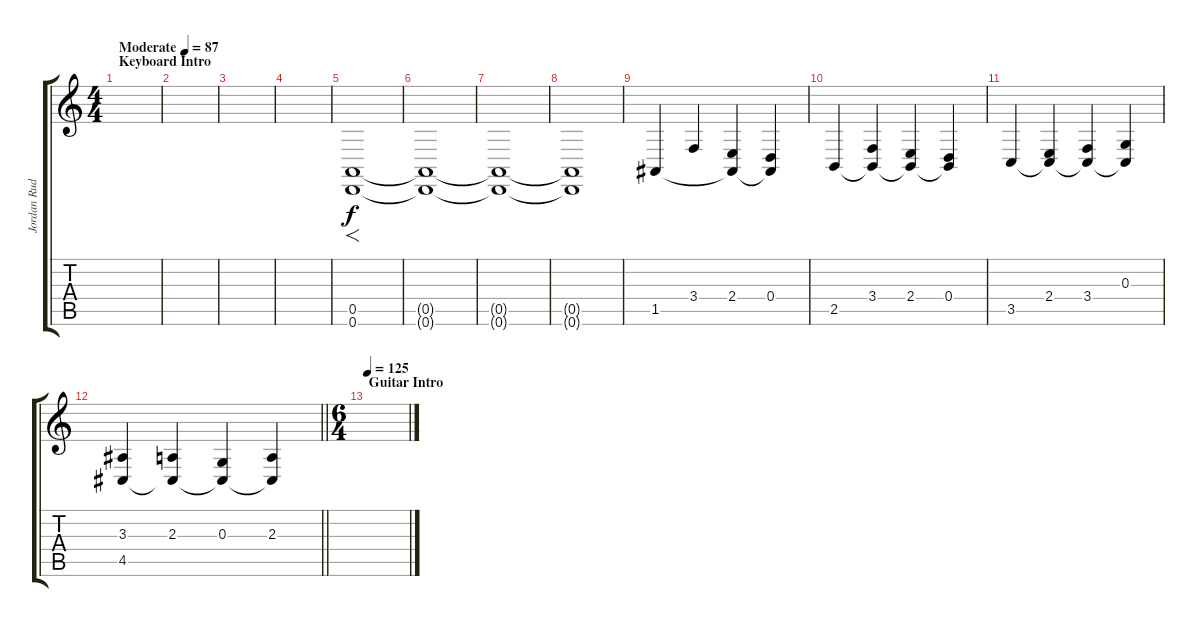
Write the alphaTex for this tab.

\track ("Jordan Rudess left?" "Jordan Rud") {instrument stringensemble1}
\staff {score tabs}
\tuning (E4 B3 G3 D3 A2 D2) {hide}
\ts (4 4)
\section ("" "Keyboard Intro")
\tempo (87 "Moderate")
\clef g2
\ks c
|
|
|
|
(0.5 0.6).1{f} |
(0.5{t} 0.6{t}).1{dy f} |
(0.5{t} 0.6{t}).1 |
(0.5{t} 0.6{t}).1 |
1.5.4 3.4.4 (2.4 1.5{t}).4 (0.4 1.5{t}).4 |
2.5.4 (3.4 2.5{t}).4 (2.4 2.5{t}).4 (0.4 2.5{t}).4 |
3.5.4 (2.4 3.5{t}).4 (3.4 3.5{t}).4 (0.3 3.5{t}).4 |
\barLineRight lightlight
(3.3 4.5).4 (2.3 4.5{t}).4 (0.3 4.5{t}).4 (2.3 4.5{t}).4 |
\ts (6 4)
\section ("" "Guitar Intro")
\tempo 125
